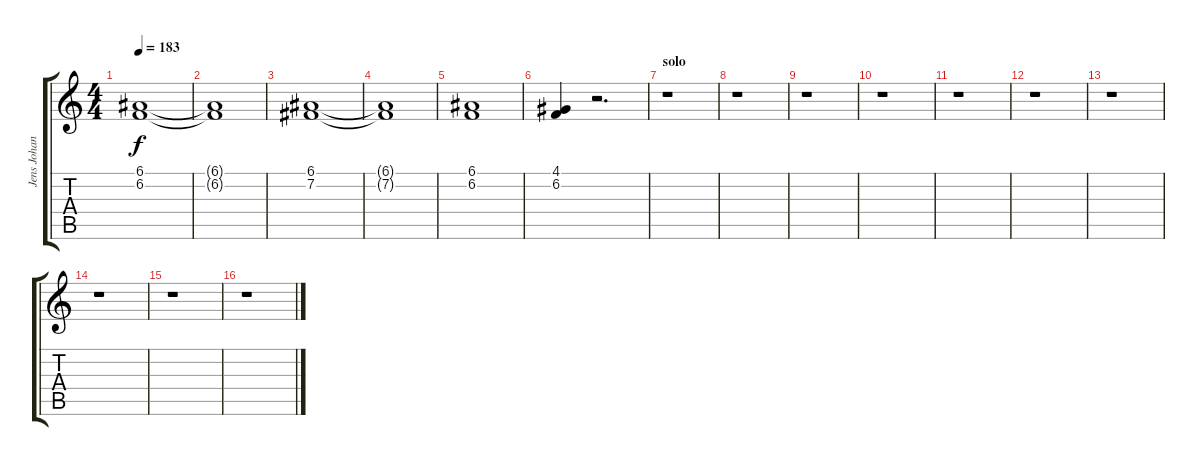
\track ("Jens Johanssen" "Jens Johan") {instrument synthstrings1}
\staff {score tabs}
\tuning (E4 B3 G3 D3 A2 E2) {hide}
\ts (4 4)
\tempo 183
\clef g2
\ks c
(6.1 6.2).1{dy f} |
(6.1{t} 6.2{t}).1 |
(6.1 7.2).1 |
(6.1{t} 7.2{t}).1 |
(6.1 6.2).1 |
(4.1 6.2).4 r.2{d} |
\section ("" "solo")
r.1 |
r.1 |
r.1 |
r.1 |
r.1 |
r.1 |
r.1 |
r.1 |
r.1 |
r.1
